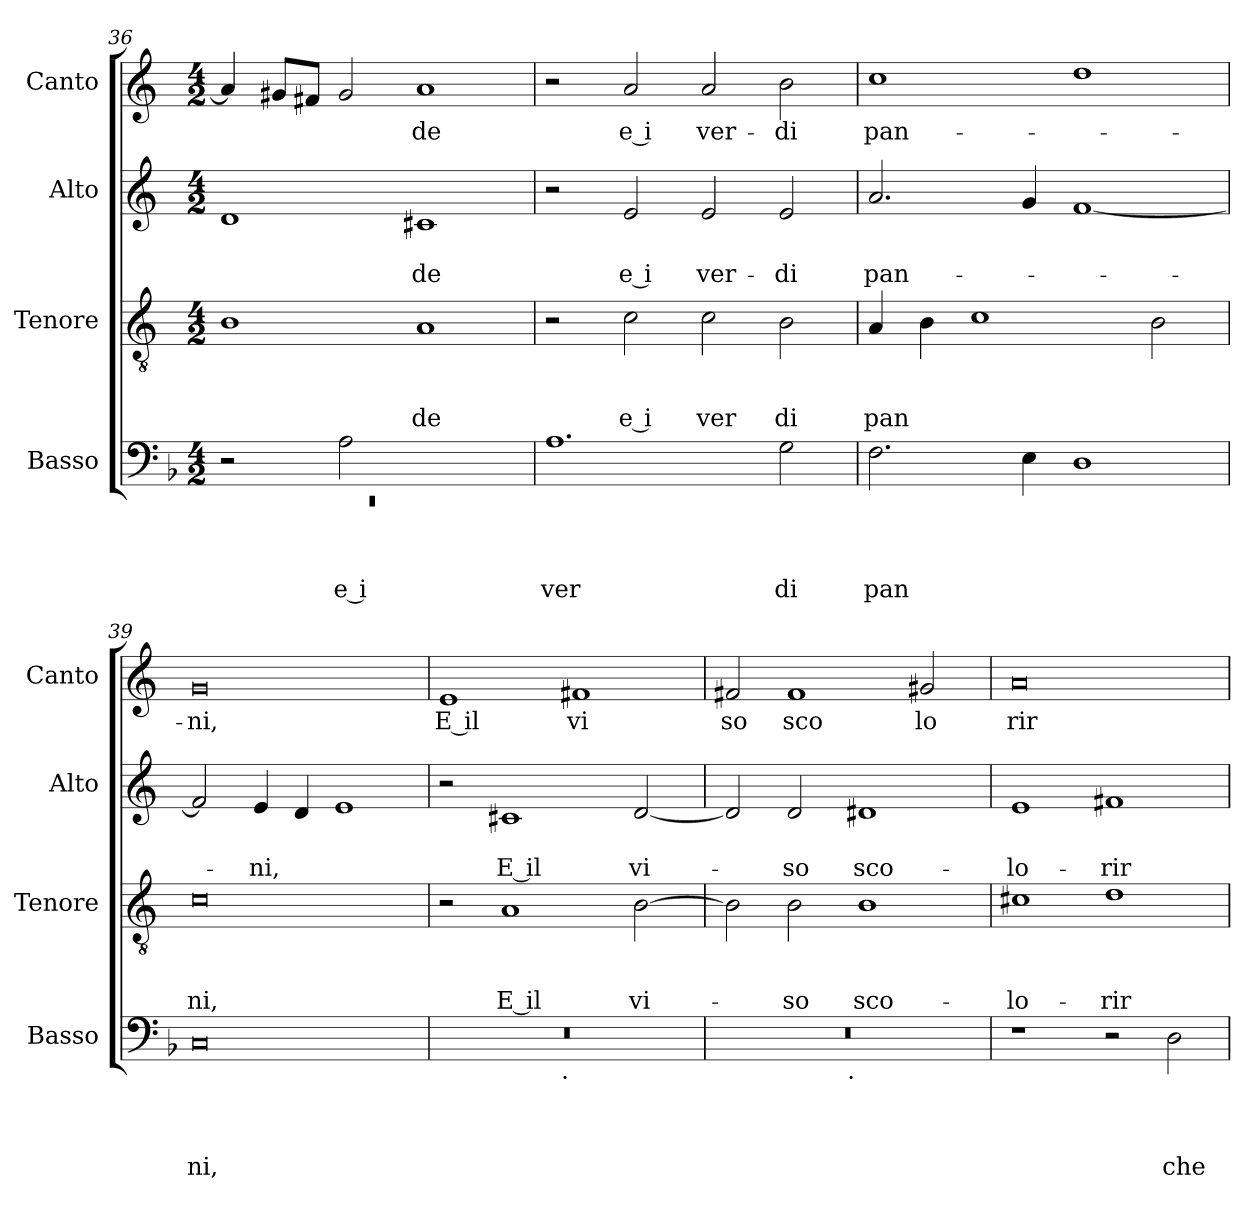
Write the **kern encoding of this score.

**kern	**text	**text	**text	**text	**kern	**text	**text	**text	**kern	**text	**text	**kern	**text
*part4	*part4	*part4	*part4	*part4	*part3	*part3	*part3	*part3	*part2	*part2	*part2	*part1	*part1
*staff4	*staff4	*staff4	*staff4	*staff4	*staff3	*staff3	*staff3	*staff3	*staff2	*staff2	*staff2	*staff1	*staff1
*I"Basso	*	*	*	*	*I"Tenore	*	*	*	*I"Alto	*	*	*I"Canto	*
*I'Basso	*	*	*	*	*I'Tenore	*	*	*	*I'Alto	*	*	*I'Canto	*
*clefF4	*	*	*	*	*clefGv2	*	*	*	*clefG2	*	*	*clefG2	*
*	*	*	*	*	*ITrd-3c-5	*	*	*	*ITrd-3c-5	*	*	*ITrd-3c-5	*
*k[b-]	*	*	*	*	*k[b-]	*	*	*	*k[b-]	*	*	*k[b-]	*
*F:	*	*	*	*	*F:	*	*	*	*F:	*	*	*F:	*
*M4/2	*	*	*	*	*M4/2	*	*	*	*M4/2	*	*	*M4/2	*
=36	=36	=36	=36	=36	=36	=36	=36	=36	=36	=36	=36	=36	=36
*^	*	*	*	*	*	*	*	*	*	*	*	*	*
!	!LO:N:vis=1	!	!	!	!	!	!	!	!	!	!	!	!	!
*	*^	*	*	*	*	*	*	*	*	*	*	*	*	*
0ryy	0rEE	2r	.	.	.	.	1e	.	.	.	1g	.	.	4dd/]	.
.	.	.	.	.	.	.	.	.	.	.	.	.	.	8cc#X/L	.
.	.	.	.	.	.	.	.	.	.	.	.	.	.	8bn/J	.
!	!	!	!	!	!	!LO:LY:b:rj	!	!	!	!	!	!	!	!	!
.	.	2A\	.	.	.	e i	.	.	.	.	.	.	.	2cc#/	.
!	!	!	!	!	!	!	!	!	!	!LO:LY:b	!	!	!LO:LY:b	!	!LO:LY:b
.	.	1ryy	.	.	.	.	1d	.	.	de	1f#X	.	-de	1dd	-de
=37	=37	=37	=37	=37	=37	=37	=37	=37	=37	=37	=37	=37	=37	=37	=37
!	!	!	!	!	!	!LO:LY:b	!	!	!	!	!	!	!	!	!
*v	*v	*v	*	*	*	*	*	*	*	*	*	*	*	*	*
1.A	.	.	.	ver	2r	.	.	.	2r	.	.	2r	.
!	!	!	!	!	!	!	!	!LO:LY:b:rj	!	!	!LO:LY:b:rj	!	!LO:LY:b:rj
.	.	.	.	.	2f\	.	.	e i	2a/	.	e i	2dd/	e i
!	!	!	!	!	!	!	!	!LO:LY:b	!	!	!LO:LY:b	!	!LO:LY:b
.	.	.	.	.	2f\	.	.	ver	2a/	.	ver-	2dd/	ver-
!	!	!	!	!LO:LY:b	!	!	!	!LO:LY:b	!	!	!LO:LY:b	!	!LO:LY:b
2G\	.	.	.	di	2e\	.	.	di	2a/	.	-di	2ee\	-di
=38	=38	=38	=38	=38	=38	=38	=38	=38	=38	=38	=38	=38	=38
!	!	!	!	!LO:LY:b	!	!	!	!LO:LY:b	!	!	!LO:LY:b	!	!LO:LY:b
2.F\	.	.	.	pan	4d/	.	.	pan	2.dd/	.	pan-	1ff	pan-
.	.	.	.	.	4e\	.	.	.	.	.	.	.	.
.	.	.	.	.	1f	.	.	.	.	.	.	.	.
4E\	.	.	.	.	.	.	.	.	4cc/	.	.	.	.
1D	.	.	.	.	.	.	.	.	[<1b-	.	.	1gg	.
.	.	.	.	.	2e\	.	.	.	.	.	.	.	.
=39	=39	=39	=39	=39	=39	=39	=39	=39	=39	=39	=39	=39	=39
!	!	!	!	!LO:LY:b	!	!	!	!LO:LY:b	!	!	!	!	!LO:LY:b
0C	.	.	.	ni,	0f	.	.	ni,	2b-/]	.	.	0cc	-ni,
!	!	!	!	!	!	!	!	!	!	!	!LO:LY:b	!	!
.	.	.	.	.	.	.	.	.	4a/	.	-ni,	.	.
.	.	.	.	.	.	.	.	.	4g/	.	.	.	.
.	.	.	.	.	.	.	.	.	1a	.	.	.	.
!!LO:PB:g=z
=40	=40	=40	=40	=40	=40	=40	=40	=40	=40	=40	=40	=40	=40
!	!	!	!	!	!	!	!	!	!	!	!	!	!LO:LY:b:rj
*^	*	*	*	*	*	*	*	*	*	*	*	*	*
0r	2ryy	.	.	.	.	2r	.	.	.	2r	.	.	1a	E il
!	!	!	!	!	!	!	!	!	!LO:LY:b:rj	!	!	!LO:LY:b:rj	!	!
.	4...ryy	.	.	.	.	1d	.	.	E il	1f#X	.	E il	.	.
!	!LO:TX:b:t=.	!	!	!	!	!	!	!	!	!	!	!	!	!
.	1ryy	.	.	.	.	.	.	.	.	.	.	.	.	.
!	!	!	!	!	!	!	!	!	!	!	!	!	!	!LO:LY:b
.	.	.	.	.	.	.	.	.	.	.	.	.	1bn	vi
!	!	!	!	!	!	!	!	!	!LO:LY:b	!	!	!LO:LY:b	!	!
.	.	.	.	.	.	[>2e\	.	.	vi-	[<2g/	.	vi-	.	.
.	32ryy	.	.	.	.	.	.	.	.	.	.	.	.	.
=41	=41	=41	=41	=41	=41	=41	=41	=41	=41	=41	=41	=41	=41	=41
!	!	!	!	!	!	!	!	!	!	!	!	!	!	!LO:LY:b
0r	2ryy	.	.	.	.	2e\]	.	.	.	2g/]	.	.	2bn/	so
!	!	!	!	!	!	!	!	!	!LO:LY:b	!	!	!LO:LY:b	!	!LO:LY:b
.	4...ryy	.	.	.	.	2e\	.	.	-so	2g/	.	-so	1b	sco
!	!LO:TX:b:t=.	!	!	!	!	!	!	!	!	!	!	!	!	!
.	1ryy	.	.	.	.	.	.	.	.	.	.	.	.	.
!	!	!	!	!	!	!	!	!	!LO:LY:b	!	!	!LO:LY:b	!	!
.	.	.	.	.	.	1e	.	.	sco-	1g#X	.	sco-	.	.
!	!	!	!	!	!	!	!	!	!	!	!	!	!	!LO:LY:b
.	.	.	.	.	.	.	.	.	.	.	.	.	2cc#X/	lo
.	32ryy	.	.	.	.	.	.	.	.	.	.	.	.	.
=42	=42	=42	=42	=42	=42	=42	=42	=42	=42	=42	=42	=42	=42	=42
!	!	!	!	!	!	!	!	!	!LO:LY:b	!	!	!LO:LY:b	!	!LO:LY:b
*v	*v	*	*	*	*	*	*	*	*	*	*	*	*	*
1r	.	.	.	.	1f#X	.	.	-lo-	1a	.	-lo-	0dd	rir
!	!	!	!	!	!	!	!	!LO:LY:b	!	!	!LO:LY:b	!	!
2r	.	.	.	.	1g	.	.	-rir	1bn	.	-rir	.	.
!	!	!	!	!LO:LY:b	!	!	!	!	!	!	!	!	!
2D\	.	.	.	che	.	.	.	.	.	.	.	.	.
=	=	=	=	=	=	=	=	=	=	=	=	=	=
*-	*-	*-	*-	*-	*-	*-	*-	*-	*-	*-	*-	*-	*-
